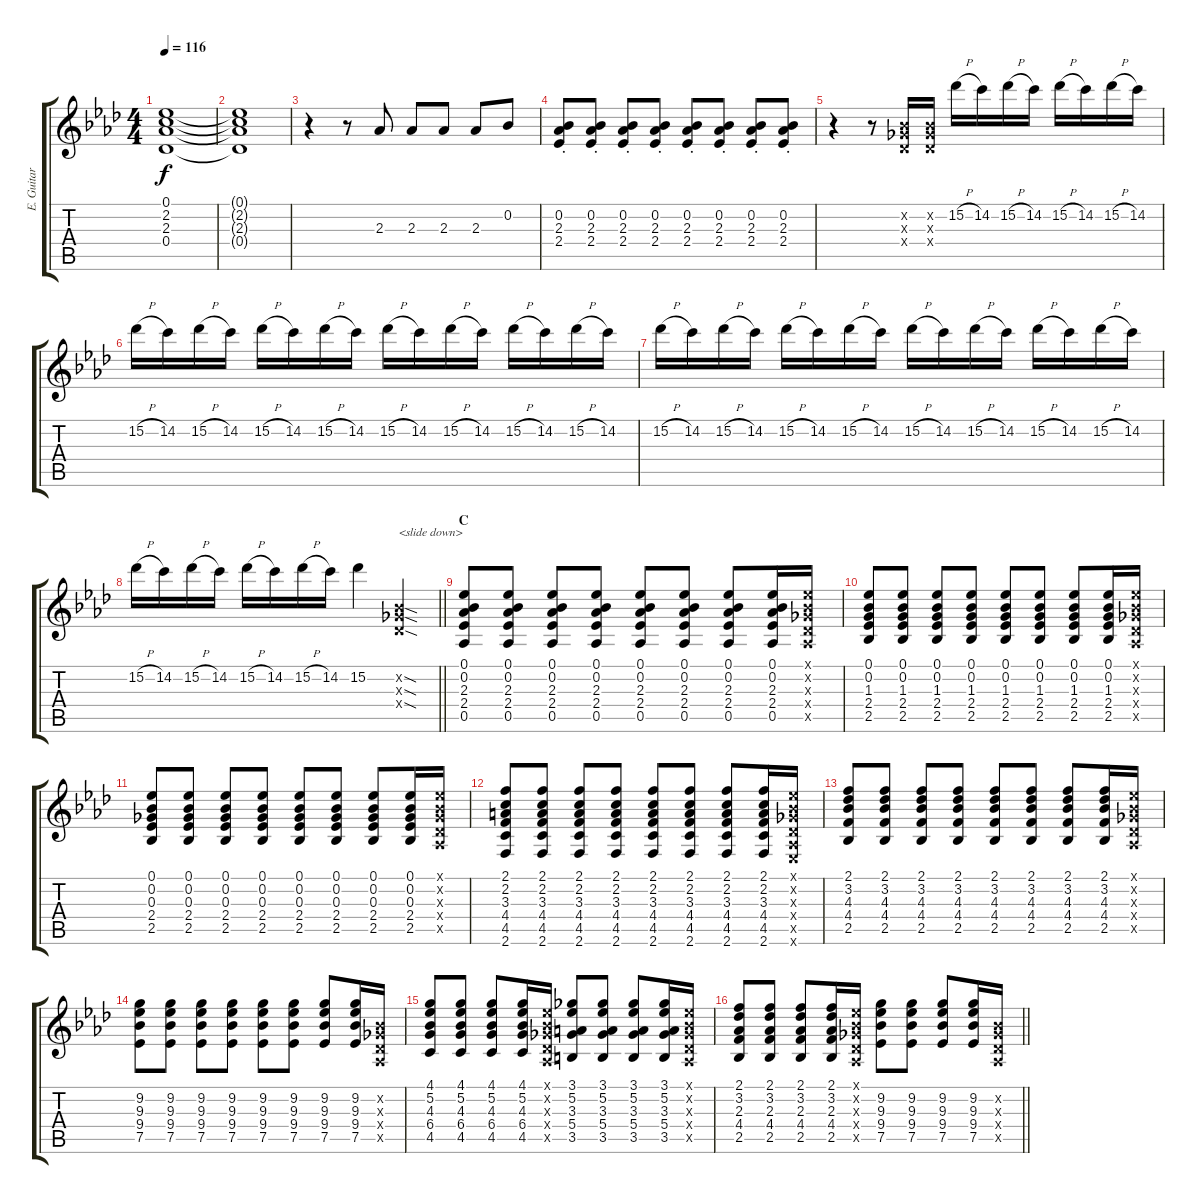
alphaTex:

\track ("E. Guitar II" "E. Guitar ") {instrument overdrivenguitar}
\staff {score tabs}
\tuning (Eb4 Bb3 Gb3 Db3 Ab2 Eb2) {hide}
\ts (4 4)
\tempo 116
\clef g2
\ks ab
(0.1 2.2 2.3 0.4).1{dy f} |
(0.1{t} 2.2{t} 2.3{t} 0.4{t}).1 |
r.4 r.8 2.3.8 2.3.8 2.3.8 2.3.8 0.2.8 |
(0.2{st} 2.3{st} 2.4{st}).8 (0.2{st} 2.3{st} 2.4{st}).8 (0.2{st} 2.3{st} 2.4{st}).8 (0.2{st} 2.3{st} 2.4{st}).8 (0.2{st} 2.3{st} 2.4{st}).8 (0.2{st} 2.3{st} 2.4{st}).8 (0.2{st} 2.3{st} 2.4{st}).8 (0.2{st} 2.3{st} 2.4{st}).8 |
r.4 r.8 (0.2{x} 0.3{x} 0.4{x}).16 (0.2{x} 0.3{x} 0.4{x}).16 15.2{h}.16 14.2.16 15.2{h}.16 14.2.16 15.2{h}.16 14.2.16 15.2{h}.16 14.2.16 |
15.2{h}.16 14.2.16 15.2{h}.16 14.2.16 15.2{h}.16 14.2.16 15.2{h}.16 14.2.16 15.2{h}.16 14.2.16 15.2{h}.16 14.2.16 15.2{h}.16 14.2.16 15.2{h}.16 14.2.16 |
15.2{h}.16 14.2.16 15.2{h}.16 14.2.16 15.2{h}.16 14.2.16 15.2{h}.16 14.2.16 15.2{h}.16 14.2.16 15.2{h}.16 14.2.16 15.2{h}.16 14.2.16 15.2{h}.16 14.2.16 |
\barLineRight lightlight
15.2{h}.16 14.2.16 15.2{h}.16 14.2.16 15.2{h}.16 14.2.16 15.2{h}.16 14.2.16 15.2.4 (0.2{sod x} 0.3{sod x} 0.4{sod x}).4{txt "<slide down>"} |
\section ("" "C")
(0.1 0.2 2.3 2.4 0.5).8 (0.1 0.2 2.3 2.4 0.5).8 (0.1 0.2 2.3 2.4 0.5).8 (0.1 0.2 2.3 2.4 0.5).8 (0.1 0.2 2.3 2.4 0.5).8 (0.1 0.2 2.3 2.4 0.5).8 (0.1 0.2 2.3 2.4 0.5).8 (0.1 0.2 2.3 2.4 0.5).16 (0.1{x} 0.2{x} 0.3{x} 0.4{x} 0.5{x}).16 |
(0.1 0.2 1.3 2.4 2.5).8 (0.1 0.2 1.3 2.4 2.5).8 (0.1 0.2 1.3 2.4 2.5).8 (0.1 0.2 1.3 2.4 2.5).8 (0.1 0.2 1.3 2.4 2.5).8 (0.1 0.2 1.3 2.4 2.5).8 (0.1 0.2 1.3 2.4 2.5).8 (0.1 0.2 1.3 2.4 2.5).16 (0.1{x} 0.2{x} 0.3{x} 0.4{x} 0.5{x}).16 |
(0.1 0.2 0.3 2.4 2.5).8 (0.1 0.2 0.3 2.4 2.5).8 (0.1 0.2 0.3 2.4 2.5).8 (0.1 0.2 0.3 2.4 2.5).8 (0.1 0.2 0.3 2.4 2.5).8 (0.1 0.2 0.3 2.4 2.5).8 (0.1 0.2 0.3 2.4 2.5).8 (0.1 0.2 0.3 2.4 2.5).16 (0.1{x} 0.2{x} 0.3{x} 0.4{x} 0.5{x}).16 |
(2.1 2.2 3.3 4.4 4.5 2.6).8 (2.1 2.2 3.3 4.4 4.5 2.6).8 (2.1 2.2 3.3 4.4 4.5 2.6).8 (2.1 2.2 3.3 4.4 4.5 2.6).8 (2.1 2.2 3.3 4.4 4.5 2.6).8 (2.1 2.2 3.3 4.4 4.5 2.6).8 (2.1 2.2 3.3 4.4 4.5 2.6).8 (2.1 2.2 3.3 4.4 4.5 2.6).16 (0.1{x} 0.2{x} 0.3{x} 0.4{x} 0.5{x} 0.6{x}).16 |
(2.1 3.2 4.3 4.4 2.5).8 (2.1 3.2 4.3 4.4 2.5).8 (2.1 3.2 4.3 4.4 2.5).8 (2.1 3.2 4.3 4.4 2.5).8 (2.1 3.2 4.3 4.4 2.5).8 (2.1 3.2 4.3 4.4 2.5).8 (2.1 3.2 4.3 4.4 2.5).8 (2.1 3.2 4.3 4.4 2.5).16 (0.1{x} 0.2{x} 0.3{x} 0.4{x} 0.5{x}).16 |
(9.2 9.3 9.4 7.5).8 (9.2 9.3 9.4 7.5).8 (9.2 9.3 9.4 7.5).8 (9.2 9.3 9.4 7.5).8 (9.2 9.3 9.4 7.5).8 (9.2 9.3 9.4 7.5).8 (9.2 9.3 9.4 7.5).8 (9.2 9.3 9.4 7.5).16 (0.2{x} 0.3{x} 0.4{x} 0.5{x}).16 |
(4.1 5.2 4.3 6.4 4.5).8 (4.1 5.2 4.3 6.4 4.5).8 (4.1 5.2 4.3 6.4 4.5).8 (4.1 5.2 4.3 6.4 4.5).16 (0.1{x} 0.2{x} 0.3{x} 0.4{x} 0.5{x}).16 (3.1 5.2 3.3 5.4 3.5).8 (3.1 5.2 3.3 5.4 3.5).8 (3.1 5.2 3.3 5.4 3.5).8 (3.1 5.2 3.3 5.4 3.5).16 (0.1{x} 0.2{x} 0.3{x} 0.4{x} 0.5{x}).16 |
\barLineRight lightlight
(2.1 3.2 2.3 4.4 2.5).8 (2.1 3.2 2.3 4.4 2.5).8 (2.1 3.2 2.3 4.4 2.5).8 (2.1 3.2 2.3 4.4 2.5).16 (0.1{x} 0.2{x} 0.3{x} 0.4{x} 0.5{x}).16 (9.2 9.3 9.4 7.5).8 (9.2 9.3 9.4 7.5).8 (9.2 9.3 9.4 7.5).8 (9.2 9.3 9.4 7.5).16 (0.2{x} 0.3{x} 0.4{x} 0.5{x}).16
